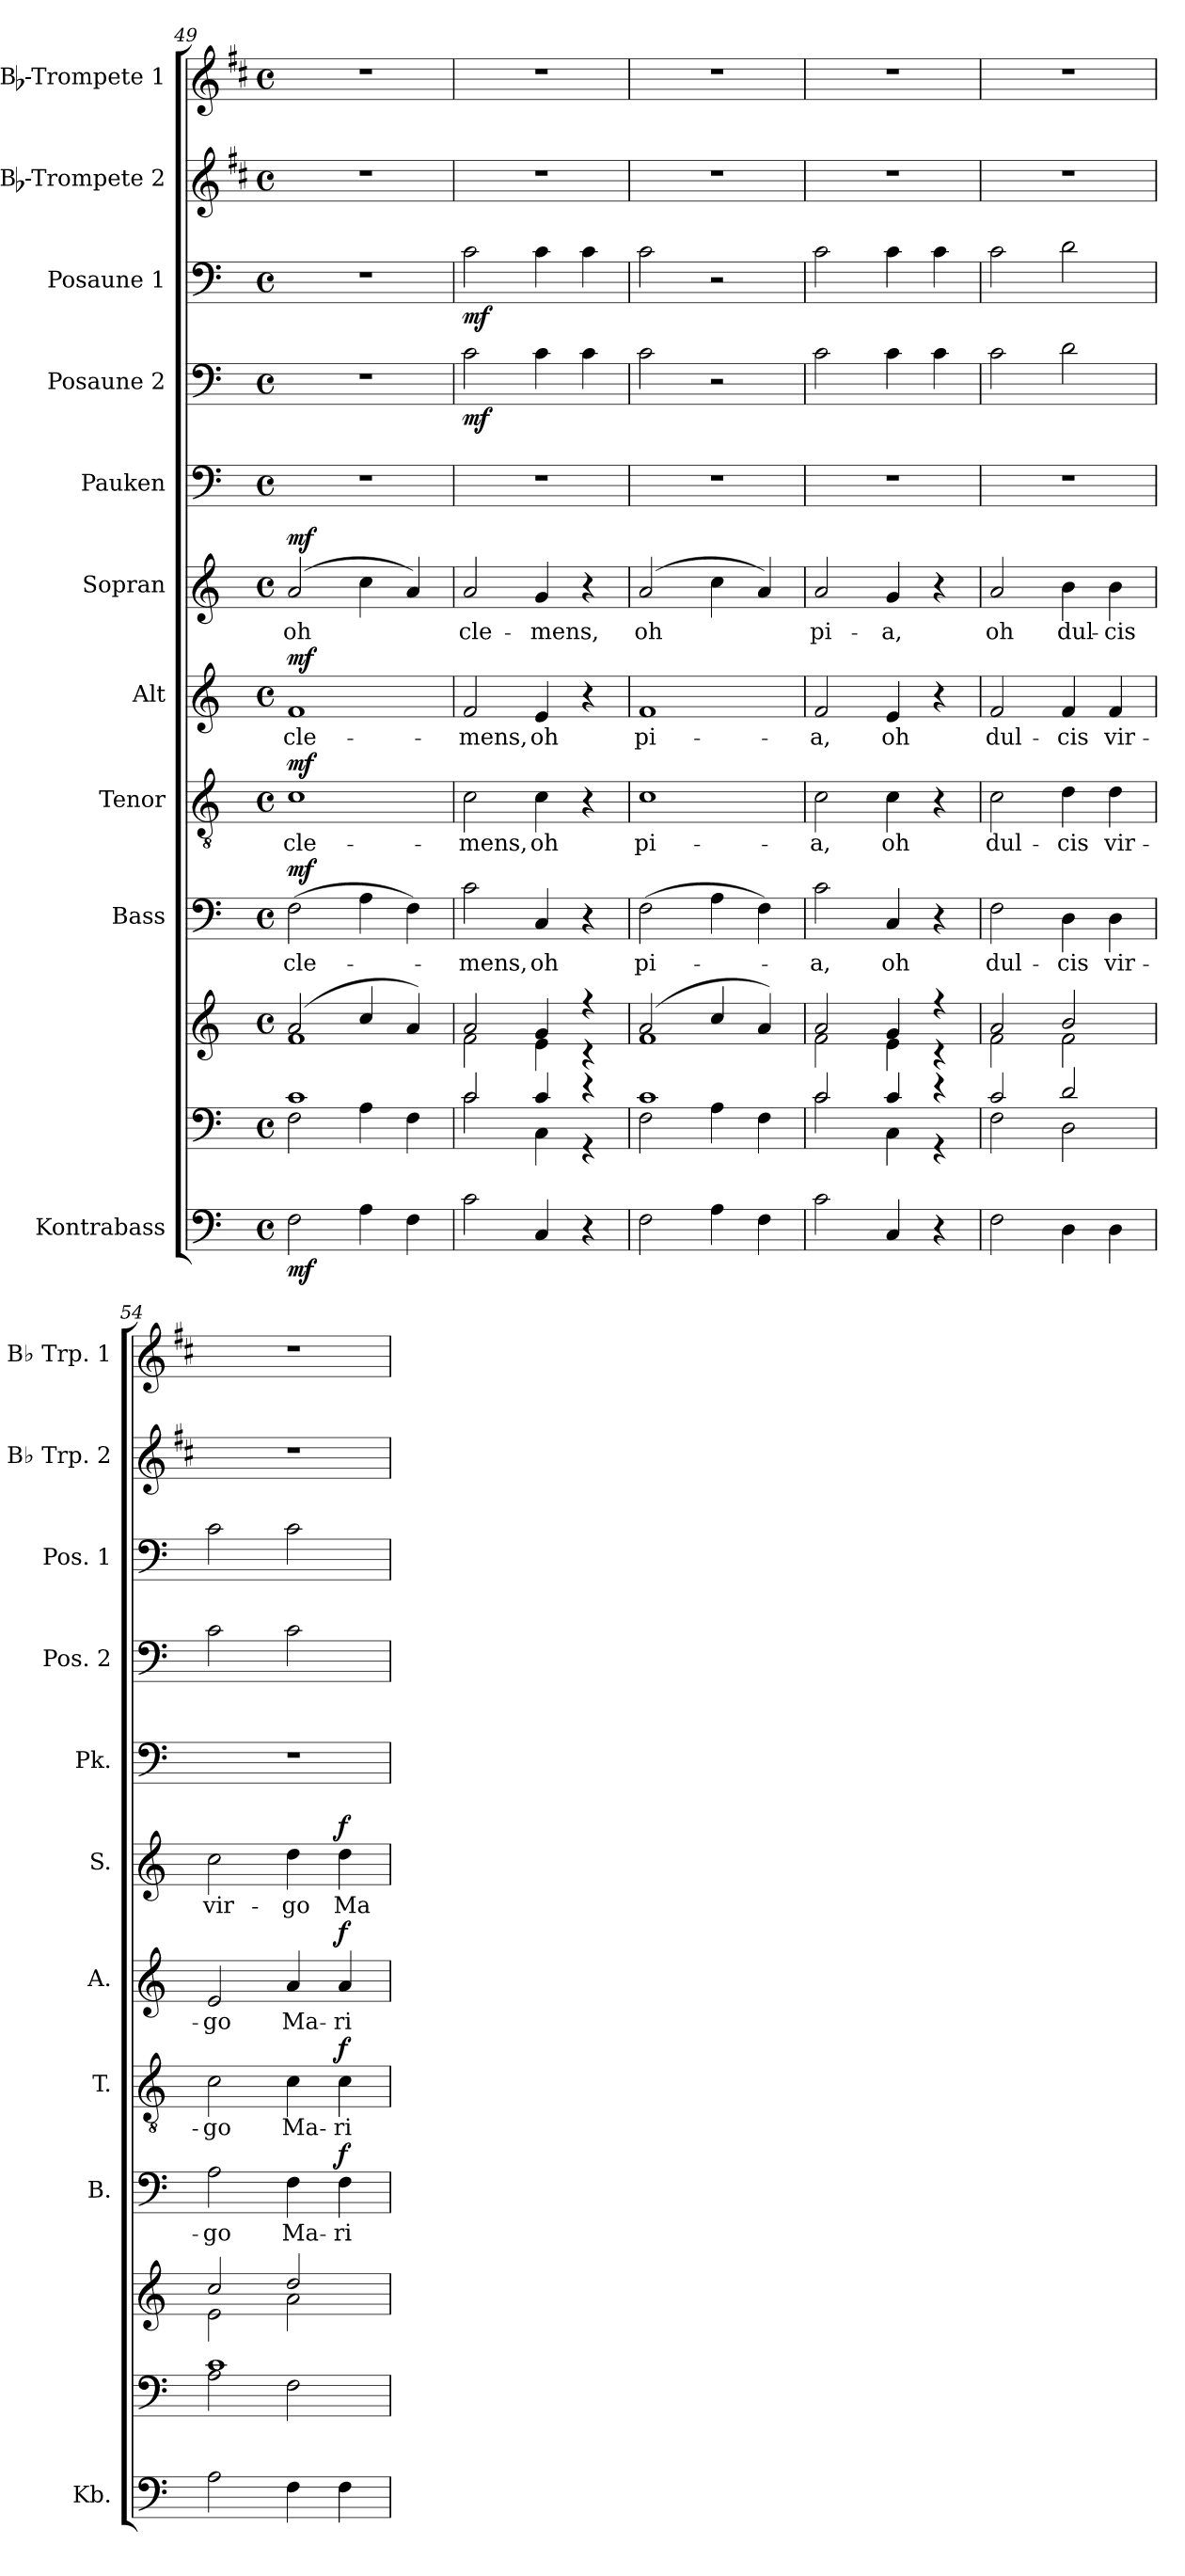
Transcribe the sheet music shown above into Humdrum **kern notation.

**kern	**dynam	**kern	**kern	**kern	**text	**dynam	**kern	**text	**dynam	**kern	**text	**dynam	**kern	**text	**dynam	**kern	**kern	**dynam	**kern	**dynam	**kern	**kern
*part11	*part11	*part10	*part10	*part9	*part9	*part9	*part8	*part8	*part8	*part7	*part7	*part7	*part6	*part6	*part6	*part5	*part4	*part4	*part3	*part3	*part2	*part1
*staff12	*staff12	*staff11	*staff10	*staff9	*staff9	*staff9	*staff8	*staff8	*staff8	*staff7	*staff7	*staff7	*staff6	*staff6	*staff6	*staff5	*staff4	*staff4	*staff3	*staff3	*staff2	*staff1
*I"Kontrabass	*	*	*	*I"Bass	*	*	*I"Tenor	*	*	*I"Alt	*	*	*I"Sopran	*	*	*I"Pauken	*I"Posaune 2	*	*I"Posaune 1	*	*I"Bb-Trompete 2	*I"Bb-Trompete 1
*I'Kb.	*	*	*	*I'B.	*	*	*I'T.	*	*	*I'A.	*	*	*I'S.	*	*	*I'Pk.	*I'Pos. 2	*	*I'Pos. 1	*	*I'Bb Trp. 2	*I'Bb Trp. 1
*clefF4	*	*clefF4	*clefG2	*clefF4	*	*	*clefGv2	*	*	*clefG2	*	*	*clefG2	*	*	*clefF4	*clefF4	*	*clefF4	*	*clefG2	*clefG2
*ITrd7c12	*	*	*	*	*	*	*	*	*	*	*	*	*	*	*	*	*	*	*	*	*ITrd1c2	*ITrd1c2
*k[]	*	*k[]	*k[]	*k[]	*	*	*k[]	*	*	*k[]	*	*	*k[]	*	*	*k[]	*k[]	*	*k[]	*	*k[]	*k[]
*C:	*	*C:	*C:	*C:	*	*	*C:	*	*	*C:	*	*	*C:	*	*	*C:	*C:	*	*C:	*	*C:	*C:
*M4/4	*	*M4/4	*M4/4	*M4/4	*	*	*M4/4	*	*	*M4/4	*	*	*M4/4	*	*	*M4/4	*M4/4	*	*M4/4	*	*M4/4	*M4/4
*met(c)	*	*met(c)	*met(c)	*met(c)	*	*	*met(c)	*	*	*met(c)	*	*	*met(c)	*	*	*met(c)	*met(c)	*	*met(c)	*	*met(c)	*met(c)
=49	=49	=49	=49	=49	=49	=49	=49	=49	=49	=49	=49	=49	=49	=49	=49	=49	=49	=49	=49	=49	=49	=49
*	*	*^	*^	*	*	*	*	*	*	*	*	*	*	*	*	*	*	*	*	*	*	*
!	!LO:DY:b	!	!	!	!	!	!LO:LY:b	!LO:DY:a	!	!LO:LY:b	!LO:DY:a	!	!LO:LY:b	!LO:DY:a	!	!LO:LY:b	!LO:DY:a	!	!	!	!	!	!	!
2FF\	mf	1c	2F\	(2a/	1f	(>2F\	cle-	mf	1c	cle-	mf	1f	cle-	mf	(2a/	oh	mf	1r	1r	.	1r	.	1r	1r
4AA\	.	.	4A\	4cc/	.	4A\	.	.	.	.	.	.	.	.	4cc\	.	.	.	.	.	.	.	.	.
4FF\	.	.	4F\	4a/)	.	4F\)	.	.	.	.	.	.	.	.	4a/)	.	.	.	.	.	.	.	.	.
!!LO:PB:g=z
=50	=50	=50	=50	=50	=50	=50	=50	=50	=50	=50	=50	=50	=50	=50	=50	=50	=50	=50	=50	=50	=50	=50	=50	=50
!	!	!	!	!	!	!	!LO:LY:b	!	!	!LO:LY:b	!	!	!LO:LY:b	!	!	!LO:LY:b	!	!	!	!LO:DY:b	!	!LO:DY:b	!	!
2C\	.	2c/	2c\	2a/	2f\	2c\	-mens,	.	2c\	-mens,	.	2f/	-mens,	.	2a/	cle-	.	1r	2c\	mf	2c\	mf	1r	1r
!	!	!	!	!	!	!	!LO:LY:b	!	!	!LO:LY:b	!	!	!LO:LY:b	!	!	!LO:LY:b	!	!	!	!	!	!	!	!
4CC/	.	4c/	4C\	4g/	4e\	4C/	oh	.	4c\	oh	.	4e/	oh	.	4g/	-mens,	.	.	4c\	.	4c\	.	.	.
4r	.	4r	4r	4r	4r	4r	.	.	4r	.	.	4r	.	.	4r	.	.	.	4c\	.	4c\	.	.	.
=51	=51	=51	=51	=51	=51	=51	=51	=51	=51	=51	=51	=51	=51	=51	=51	=51	=51	=51	=51	=51	=51	=51	=51	=51
!	!	!	!	!	!	!	!LO:LY:b	!	!	!LO:LY:b	!	!	!LO:LY:b	!	!	!LO:LY:b	!	!	!	!	!	!	!	!
2FF\	.	1c	2F\	(2a/	1f	(>2F\	pi-	.	1c	pi-	.	1f	pi-	.	(2a/	oh	.	1r	2c\	.	2c\	.	1r	1r
4AA\	.	.	4A\	4cc/	.	4A\	.	.	.	.	.	.	.	.	4cc\	.	.	.	2r	.	2r	.	.	.
4FF\	.	.	4F\	4a/)	.	4F\)	.	.	.	.	.	.	.	.	4a/)	.	.	.	.	.	.	.	.	.
=52	=52	=52	=52	=52	=52	=52	=52	=52	=52	=52	=52	=52	=52	=52	=52	=52	=52	=52	=52	=52	=52	=52	=52	=52
!	!	!	!	!	!	!	!LO:LY:b	!	!	!LO:LY:b	!	!	!LO:LY:b	!	!	!LO:LY:b	!	!	!	!	!	!	!	!
2C\	.	2c/	2c\	2a/	2f\	2c\	-a,	.	2c\	-a,	.	2f/	-a,	.	2a/	pi-	.	1r	2c\	.	2c\	.	1r	1r
!	!	!	!	!	!	!	!LO:LY:b	!	!	!LO:LY:b	!	!	!LO:LY:b	!	!	!LO:LY:b	!	!	!	!	!	!	!	!
4CC/	.	4c/	4C\	4g/	4e\	4C/	oh	.	4c\	oh	.	4e/	oh	.	4g/	-a,	.	.	4c\	.	4c\	.	.	.
4r	.	4r	4r	4r	4r	4r	.	.	4r	.	.	4r	.	.	4r	.	.	.	4c\	.	4c\	.	.	.
=53	=53	=53	=53	=53	=53	=53	=53	=53	=53	=53	=53	=53	=53	=53	=53	=53	=53	=53	=53	=53	=53	=53	=53	=53
!	!	!	!	!	!	!	!LO:LY:b	!	!	!LO:LY:b	!	!	!LO:LY:b	!	!	!LO:LY:b	!	!	!	!	!	!	!	!
2FF\	.	2c/	2F\	2a/	2f\	2F\	dul-	.	2c\	dul-	.	2f/	dul-	.	2a/	oh	.	1r	2c\	.	2c\	.	1r	1r
!	!	!	!	!	!	!	!LO:LY:b	!	!	!LO:LY:b	!	!	!LO:LY:b	!	!	!LO:LY:b	!	!	!	!	!	!	!	!
4DD\	.	2d/	2D\	2b/	2f\	4D\	-cis	.	4d\	-cis	.	4f/	-cis	.	4b\	dul-	.	.	2d\	.	2d\	.	.	.
!	!	!	!	!	!	!	!LO:LY:b	!	!	!LO:LY:b	!	!	!LO:LY:b	!	!	!LO:LY:b	!	!	!	!	!	!	!	!
4DD\	.	.	.	.	.	4D\	vir-	.	4d\	vir-	.	4f/	vir-	.	4b\	-cis	.	.	.	.	.	.	.	.
=54	=54	=54	=54	=54	=54	=54	=54	=54	=54	=54	=54	=54	=54	=54	=54	=54	=54	=54	=54	=54	=54	=54	=54	=54
!	!	!	!	!	!	!	!LO:LY:b	!	!	!LO:LY:b	!	!	!LO:LY:b	!	!	!LO:LY:b	!	!	!	!	!	!	!	!
2AA\	.	1c	2A\	2cc/	2e\	2A\	-go	.	2c\	-go	.	2e/	-go	.	2cc\	vir-	.	1r	2c\	.	2c\	.	1r	1r
!	!	!	!	!	!	!	!LO:LY:b	!	!	!LO:LY:b	!	!	!LO:LY:b	!	!	!LO:LY:b	!	!	!	!	!	!	!	!
4FF\	.	.	2F\	2dd/	2a\	4F\	Ma-	.	4c\	Ma-	.	4a/	Ma-	.	4dd\	-go	.	.	2c\	.	2c\	.	.	.
!	!	!	!	!	!	!	!LO:LY:b	!LO:DY:a	!	!LO:LY:b	!LO:DY:a	!	!LO:LY:b	!LO:DY:a	!	!LO:LY:b	!LO:DY:a	!	!	!	!	!	!	!
4FF\	.	.	.	.	.	4F\	-ri-	f	4c\	-ri-	f	4a/	-ri-	f	4dd\	Ma-	f	.	.	.	.	.	.	.
*	*	*v	*v	*	*	*	*	*	*	*	*	*	*	*	*	*	*	*	*	*	*	*	*	*
*	*	*	*v	*v	*	*	*	*	*	*	*	*	*	*	*	*	*	*	*	*	*	*	*
=	=	=	=	=	=	=	=	=	=	=	=	=	=	=	=	=	=	=	=	=	=	=
*-	*-	*-	*-	*-	*-	*-	*-	*-	*-	*-	*-	*-	*-	*-	*-	*-	*-	*-	*-	*-	*-	*-
